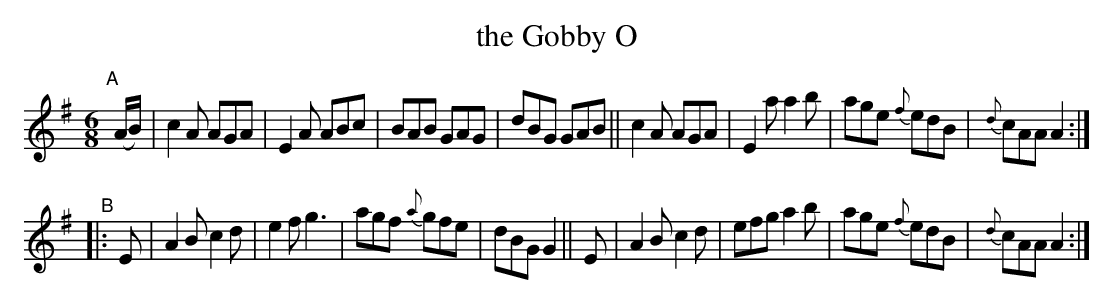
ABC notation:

X:1
T: the Gobby O
M: 6/8
L: 1/8
K: Ador	% A major in O'Neill's MoI ("1850")
"^A"[|] (A/B/) \
|  c2A AGA | E2A ABc | BAB    GAG |    dBG GAB \
|| c2A AGA | E2a a2b | age {f}edB | {d}cAA A2 :|
"^B"\
|: E | A2B c2d | e2f g3  | agf {a}gfe |    dBG G2 \
|| E | A2B c2d | efg a2b | age {f}edB | {d}cAA A2 :|
